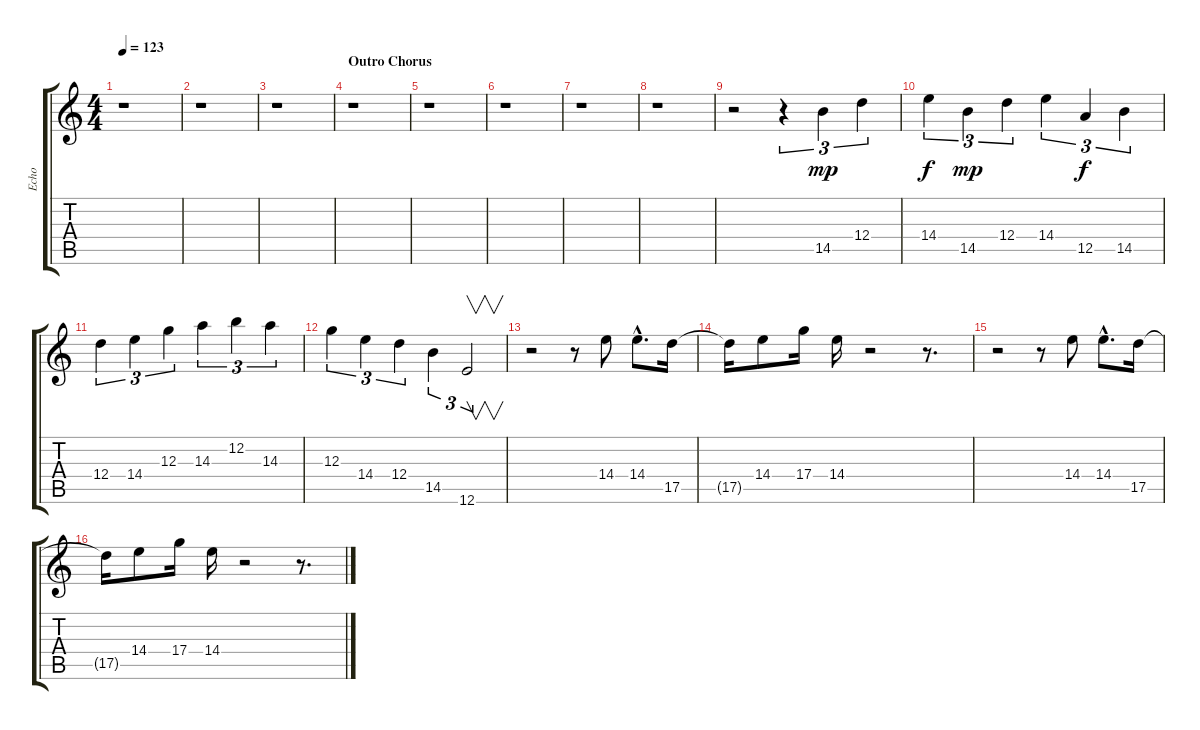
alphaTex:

\track ("Echo" "Echo") {instrument overdrivenguitar}
\staff {score tabs}
\tuning (E4 B3 G3 D3 A2 E2) {hide}
\ts (4 4)
\tempo 123
\clef g2
\ks c
r.1{dy f} |
r.1 |
r.1 |
\section ("" "Outro Chorus")
r.1 |
r.1 |
r.1 |
r.1 |
r.1 |
r.2 r.4{tu (3 2)} 14.5.4{tu (3 2) dy mp} 12.4.4{tu (3 2)} |
14.4.4{tu (3 2) dy f} 14.5.4{tu (3 2) dy mp} 12.4.4{tu (3 2)} 14.4.4{tu (3 2)} 12.5.4{tu (3 2) dy f} 14.5.4{tu (3 2)} |
12.4.4{tu (3 2)} 14.4.4{tu (3 2)} 12.3.4{tu (3 2)} 14.3.4{tu (3 2)} 12.2.4{tu (3 2)} 14.3.4{tu (3 2)} |
12.3.4{tu (3 2)} 14.4.4{tu (3 2)} 12.4.4{tu (3 2)} 14.5.4{tu (3 2)} 12.6.2{v tu (3 2)} |
r.2 r.8 14.4.8 14.4{hac}.8{d} 17.5.16 |
17.5{t}.16 14.4.8 17.4.16 14.4.16 r.2 r.8{d} |
r.2 r.8 14.4.8 14.4{hac}.8{d} 17.5.16 |
17.5{t}.16 14.4.8 17.4.16 14.4.16 r.2 r.8{d}
